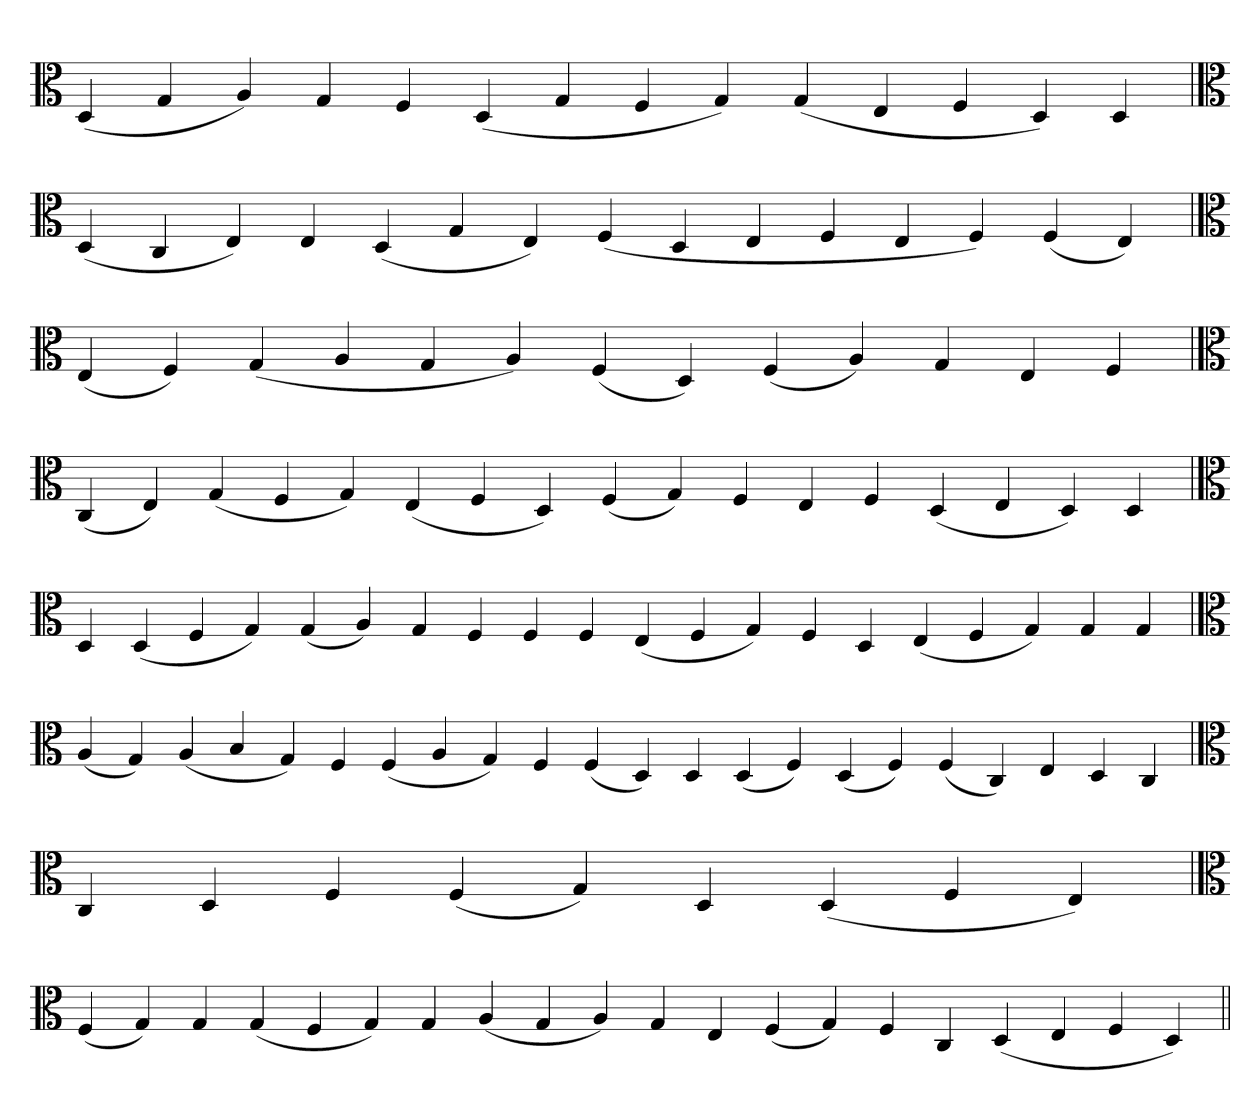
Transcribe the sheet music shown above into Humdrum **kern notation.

**kern
*part1
*staff1
*clefC3
=
(4D
4G
4A)
4G
4F
(4D
4G
4F
4G)
(4G
4E
4F
4D)
4D
=`
*clefC3
(4D
4C
4E)
4E
(4D
4G
4E)
(4F
4D
4E
4F
4E
4F)
(4F
4E)
='
*clefC3
(4E
4F)
(4G
4A
4G
4A)
(4F
4D)
(4F
4A)
4G
4E
4F
=`
*clefC3
(4C
4E)
(4G
4F
4G)
(4E
4F
4D)
(4F
4G)
4F
4E
4F
(4D
4E
4D)
4D
=
*clefC3
4D
(4D
4F
4G)
(4G
4A)
4G
4F
4F
4F
(4E
4F
4G)
4F
4D
(4E
4F
4G)
4G
4G
=`
*clefC3
(4A
4G)
(4A
4B
4G)
4F
(4F
4A
4G)
4F
(4F
4D)
4D
(4D
4F)
(4D
4F)
(4F
4C)
4E
4D
4C
='
*clefC3
4C
4D
4F
(4F
4G)
4D
(4D
4F
4E)
=`
*clefC3
(4F
4G)
4G
(4G
4F
4G)
4G
(4A
4G
4A)
4G
4E
(4F
4G)
4F
4C
(4D
4E
4F
4D)
=||
*-
